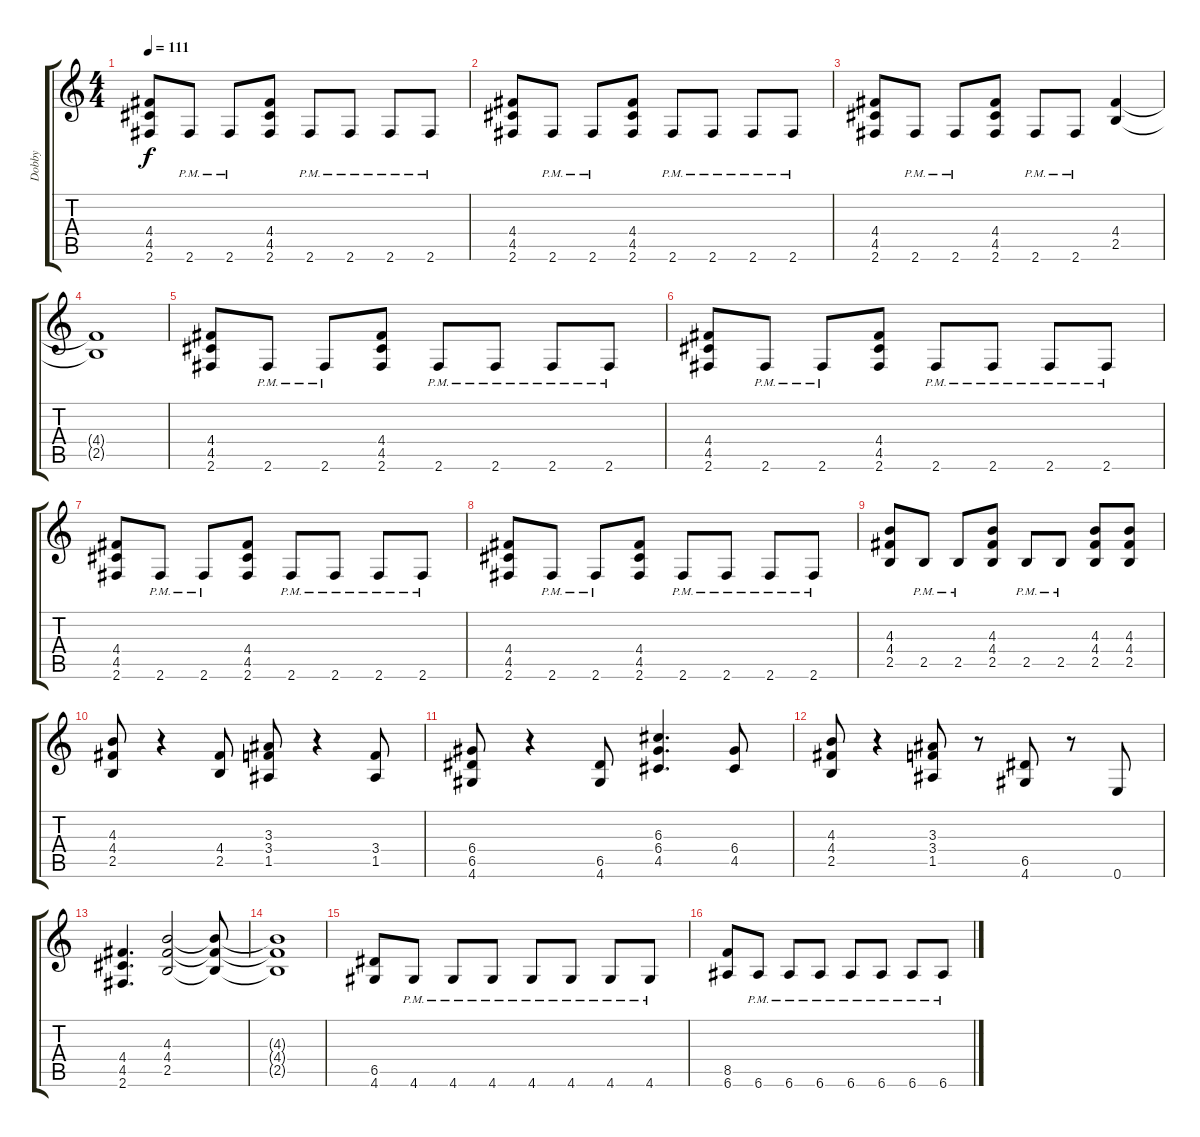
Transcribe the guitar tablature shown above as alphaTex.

\track ("Dobby" "Dobby") {instrument distortionguitar}
\staff {score tabs}
\tuning (E4 B3 G3 D3 A2 E2) {hide}
\ts (4 4)
\tempo 111
\clef g2
\ks c
(4.4 4.5 2.6).8{dy f} 2.6{pm}.8 2.6{pm}.8 (4.4 4.5 2.6).8 2.6{pm}.8 2.6{pm}.8 2.6{pm}.8 2.6{pm}.8 |
(4.4 4.5 2.6).8 2.6{pm}.8 2.6{pm}.8 (4.4 4.5 2.6).8 2.6{pm}.8 2.6{pm}.8 2.6{pm}.8 2.6{pm}.8 |
(4.4 4.5 2.6).8 2.6{pm}.8 2.6{pm}.8 (4.4 4.5 2.6).8 2.6{pm}.8 2.6{pm}.8 (4.4 2.5).4 |
(4.4{t} 2.5{t}).1 |
(4.4 4.5 2.6).8 2.6{pm}.8 2.6{pm}.8 (4.4 4.5 2.6).8 2.6{pm}.8 2.6{pm}.8 2.6{pm}.8 2.6{pm}.8 |
(4.4 4.5 2.6).8 2.6{pm}.8 2.6{pm}.8 (4.4 4.5 2.6).8 2.6{pm}.8 2.6{pm}.8 2.6{pm}.8 2.6{pm}.8 |
(4.4 4.5 2.6).8 2.6{pm}.8 2.6{pm}.8 (4.4 4.5 2.6).8 2.6{pm}.8 2.6{pm}.8 2.6{pm}.8 2.6{pm}.8 |
(4.4 4.5 2.6).8 2.6{pm}.8 2.6{pm}.8 (4.4 4.5 2.6).8 2.6{pm}.8 2.6{pm}.8 2.6{pm}.8 2.6{pm}.8 |
(4.3 4.4 2.5).8 2.5{pm}.8 2.5{pm}.8 (4.3 4.4 2.5).8 2.5{pm}.8 2.5{pm}.8 (4.3 4.4 2.5).8 (4.3 4.4 2.5).8 |
(4.3 4.4 2.5).8 r.4 (4.4 2.5).8 (3.3 3.4 1.5).8 r.4 (3.4 1.5).8 |
(6.4 6.5 4.6).8 r.4 (6.5 4.6).8 (6.3 6.4 4.5).4{d} (6.4 4.5).8 |
(4.3 4.4 2.5).8 r.4 (3.3 3.4 1.5).8 r.8 (6.5 4.6).8 r.8 0.6.8 |
(4.4 4.5 2.6).4{d} (4.3 4.4 2.5).2 (4.3{t} 4.4{t} 2.5{t}).8 |
(4.3{t} 4.4{t} 2.5{t}).1 |
(6.5 4.6).8 4.6{pm}.8 4.6{pm}.8 4.6{pm}.8 4.6{pm}.8 4.6{pm}.8 4.6{pm}.8 4.6{pm}.8 |
(8.5 6.6).8 6.6{pm}.8 6.6{pm}.8 6.6{pm}.8 6.6{pm}.8 6.6{pm}.8 6.6{pm}.8 6.6{pm}.8
